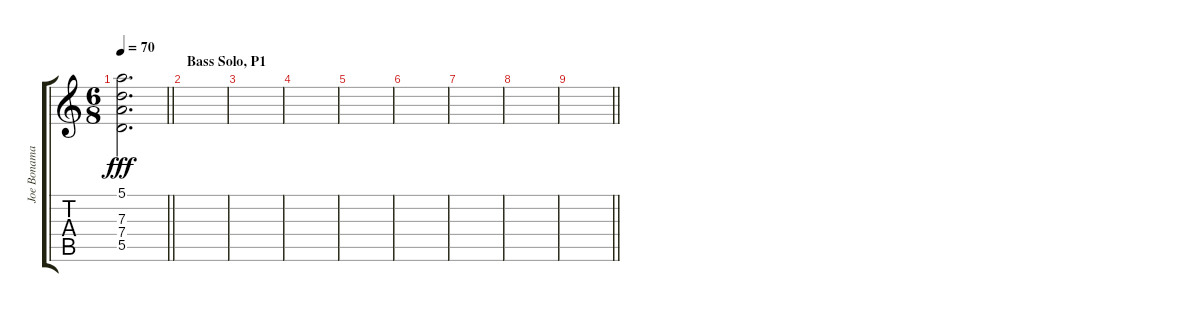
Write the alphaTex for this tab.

\track ("Joe Bonamassa Guitar" "Joe Bonama") {instrument electricguitarjazz}
\staff {score tabs}
\tuning (E4 B3 G3 D3 A2 E2) {hide}
\ts (6 8)
\tempo 70
\clef g2
\barLineRight lightlight
\ks c
(5.1 7.3 7.4 5.5).2{d dy fff} |
\section ("" "Bass Solo, P1")
|
|
|
|
|
|
|
\barLineRight lightlight
